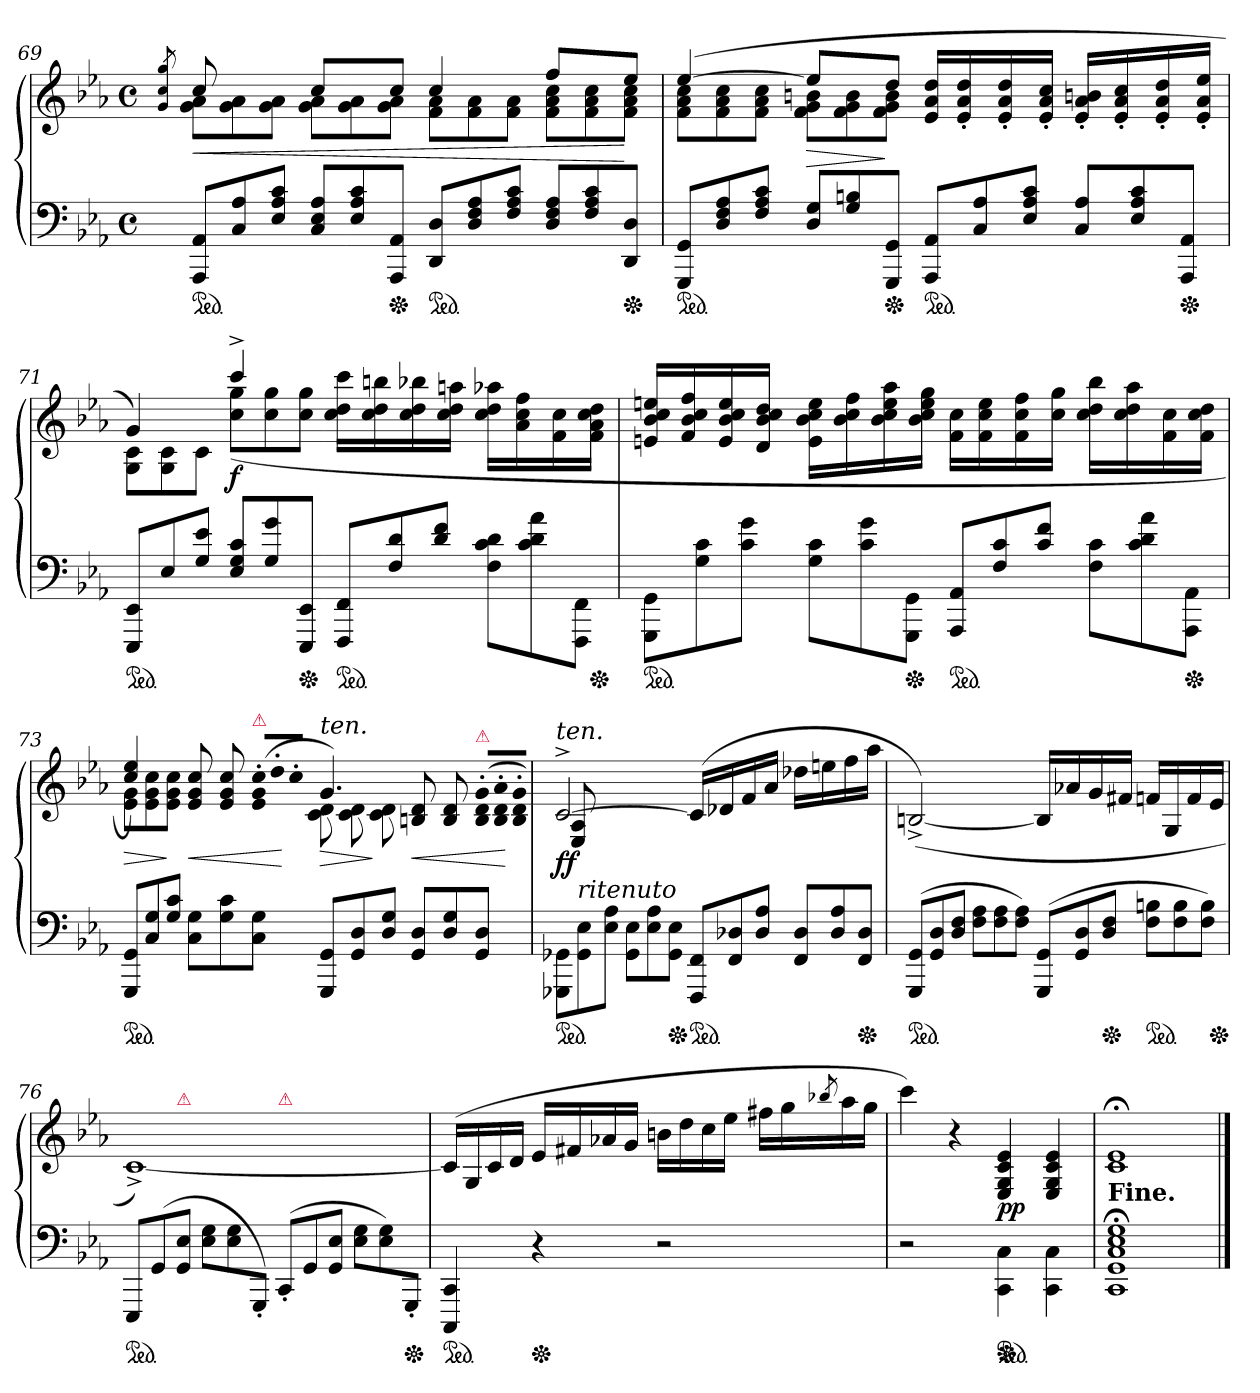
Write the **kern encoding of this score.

**kern	**kern	**dynam
*part1	*part1	*part1
*staff2	*staff1	*staff1/2
*clefF4	*clefG2	*
*k[b-e-a-]	*k[b-e-a-]	*
*M4/4	*M4/4	*
*met(c)	*met(c)	*
=69	=69	=69
.	8qg/ 8qcc/ 8qgg/	.
*Xtuplet	*Xtuplet	*
*	*^	*
*ped	*	*	*
12AAA-/ 12AA-/L	12cc	12g 12a-L	<
12C 12A-	12ryy	12g 12a-	.
12E- 12A- 12cJ	12ryy	12g 12a-J	.
12C/ 12E-/ 12A-/L	12ccL	12g 12a-L	.
12E- 12A- 12c	12ryy	12g 12a-	.
*Xped	*	*	*
12AAA- 12AA-J	12ccJ	12g 12a-J	.
*ped	*	*	*
12DD/ 12D/L	4cc/	12f 12a-L	.
12D/ 12F/ 12A-/	.	12f 12a-	.
12F/ 12A-/ 12c/J	.	12f 12a-J	.
12D/ 12F/ 12A-/L	12ffL	12f 12a- 12ccL	.
12F/ 12A-/ 12c/	12ryy	12f 12a- 12cc	.
*Xped	*	*	*
12DD 12DJ	12ee-J	12f 12a- 12ccJ	[
=70	=70	=70	=70
*ped	*	*	*
12GGG/ 12GG/L	([4ee-	12f 12a- 12ccL	.
12D 12F 12A-	.	12f 12a- 12cc	.
12F 12A- 12cJ	.	12f 12a- 12ccJ	.
12D/ 12G/L	12ee-L]	12f 12g 12bnL	>
12G 12Bn	12raayy	12f 12g 12b	.
*Xped	*	*	*
12GGG 12GGJ	12ddJ	12f 12g 12bJ	]
*ped	*	*	*
12AAA-/ 12AA-/L	16e- 16a- 16ddLL	2rAyy	.
.	16e-'< 16a-'< 16dd'<	.	.
12C 12A-	.	.	.
.	16e-'< 16a-'< 16dd'<	.	.
12E- 12A- 12cJ	.	.	.
.	16e-'< 16a-'< 16cc'<JJ	.	.
12C/ 12A-/L	16e-'< 16a-'< 16bn'<LL	.	.
.	16e-'< 16a-'< 16cc'<	.	.
12E- 12A- 12c	.	.	.
.	16e-'< 16a-'< 16dd'<	.	.
*Xped	*	*	*
12AAA- 12AA-J	.	.	.
.	16e-'< 16a-'< 16ee-'<JJ	.	.
=71	=71	=71	=71
!LO:TX:a:color=crimson:t=⚠	!	!	!
*ped	*	*	*
12EEE-/ 12EE-/L	4g)	12G 12cL	.
12E-	.	12G 12c	.
12G 12e-J	.	12cJ	.
12E-/ 12G/ 12c/L	4ccc^>	(>12cc 12ggL	f
12G 12g	.	12cc 12gg	.
*Xped	*	*	*
12EEE- 12EE-J	.	12cc 12ggJ	.
*ped	*	*	*
12FFF 12FFL	16cc\ 16dd\ 16ccc\LL	2rcyy	.
.	16cc 16dd 16bbn	.	.
12F/ 12d/	.	.	.
.	16cc 16dd 16bb-X	.	.
12d 12fJ	.	.	.
.	16cc 16dd 16aanJJ	.	.
12F\ 12c\ 12d\L	16cc\ 16dd\ 16aa-X\LL	.	.
.	16a- 16cc 16ff	.	.
12c\ 12d\ 12a-\	.	.	.
.	16f 16cc	.	.
12FFF/ 12FF/J	.	.	.
*Xped	*	*	*
.	16f 16a- 16cc 16ddJJ	.	.
*	*v	*v	*
=72	=72	=72
!LO:TX:a:color=crimson:t=⚠	!	!
*ped	*	*
12GGG/ 12GG/L	16en/ 16b-/ 16cc/ 16een/LL	.
.	16f 16b- 16cc 16ff	.
12G\ 12c\	.	.
.	16e 16b- 16cc 16ee	.
12c\ 12g\J	.	.
.	16d 16b- 16cc 16ddJJ	.
12G\ 12c\L	16e 16b- 16cc 16eeLL	.
.	16b- 16cc 16ff	.
12c\ 12g\	.	.
.	16b- 16cc 16ee 16aa-	.
*Xped	*	*
12GGG/ 12GG/J	.	.
.	16b- 16cc 16ee 16ggJJ	.
*ped	*	*
12AAA-/ 12AA-/L	16f 16ccLL	.
.	16f 16cc 16ee	.
12F 12c	.	.
.	16f 16cc 16ff	.
12c 12fJ	.	.
.	16cc 16ggJJ	.
12F\ 12c\L	16cc 16dd 16bb-LL	.
.	16cc 16dd 16aa-	.
12c\ 12d\ 12a-\	.	.
.	16f 16cc	.
*Xped	*	*
12AAA-/ 12AA-/J	.	.
.	16f 16cc 16ddJJ	.
=73	=73	=73
*	*^	*
*ped	*	*	*
12GGG/ 12GG/L	4cc 4ee-)	12e- 12gL	>
12C/ 12G/	.	12e- 12g 12cc	.
12G/ 12c/J	.	12e- 12g 12ccJ	]
12C 12GL	36raayy	12e- 12g 12ccL	<
.	36raayy	.	.
.	36raayy	.	.
12G 12c	36raayy	12e- 12g 12cc	.
.	36raayy	.	.
.	36raayy	.	.
!	!LO:TX:a:color=crimson:t=⚠	!	!
!	!LO:N:vis=16	!LO:N:vis=4	!
12C 12GJ	(36cc'>LL	12e- 12g	.
!	!LO:N:vis=16	!	!
.	36dd'>	.	.
!	!LO:N:vis=16	!	!
.	36cc'>JJ	.	[
!	!LO:TX:a:i:t=ten.	!	!
!	!LO:N:vis=4.	!	!
12GGG/ 12GG/L	4g)	12c 12dL	>
12GG/ 12D/	.	12c 12d	.
12D/ 12G/J	.	12c 12dJ	]
12GG/ 12D/L	36raayy	12Bn 12dL	<
.	36raayy	.	.
.	36raayy	.	.
12D/ 12G/	36raayy	12B 12d	.
.	36raayy	.	.
.	36raayy	.	.
!	!LO:TX:a:color=crimson:t=⚠	!	!
!	!LO:N:vis=16	!LO:N:vis=4	!
12GG/ 12D/J	(36g'>LL	12B 12d	.
!	!LO:N:vis=16	!	!
.	36B'> 36d'> 36a-'>	.	.
!	!LO:N:vis=16	!	!
.	36B'> 36d'> 36g'>JJ)	.	[
=74	=74	=74	=74
!	!LO:TX:a:i:t=ten.	!	!
*ped	*	*	*
12GGG-X\ 12GG-X\L	[2c^</	8E-/ 8A-/	ff
!LO:TX:a:i:t=ritenuto	!	!	!
12GG-\ 12E-\	.	.	.
.	.	8reyy	.
12E- 12A-J	.	.	.
12GG-\ 12E-\L	.	2.reyy	.
12E-\ 12A-\	.	.	.
*Xped	*	*	*
12GG-\ 12E-\J	.	.	.
*ped	*	*	*
12FFF 12FFL	(>16c/LL]	.	.
.	16d-X	.	.
12FF 12D-X	.	.	.
.	16f	.	.
12D- 12A-J	.	.	.
.	16a-JJ	.	.
12FF 12D-L	16dd-XLL	.	.
.	16een	.	.
12D- 12A-	.	.	.
.	16ff	.	.
*Xped	*	*	*
12FF 12D-J	.	.	.
.	16aa-JJ	.	.
*	*v	*v	*
=75	=75	=75
*ped	*	*
(12GGG 12GGL	(<[2Bn^<)	.
12GG 12D	.	.
12D 12FJ	.	.
12F 12A-L	.	.
12F 12A-	.	.
12F 12A-J)	.	.
(12GGG 12GGL	16BLL]	.
.	16a-X	.
12GG 12D	.	.
.	16g	.
*Xped	*	*
12D 12FJ	.	.
.	16f#XJJ	.
*ped	*	*
12F 12BnL	16fnLL	.
.	16G	.
12F 12B	.	.
.	16f	.
12F 12BJ)	.	.
*Xped	*	*
.	16e-JJ	.
=76	=76	=76
*	*^	*
*	*	*^	*
*ped	*	*	*	*
12EEE-L	[1c^<)	6ryy	2ryy	.
(>12GG	.	.	.	.
!	!	!LO:TX:a:color=crimson:t=⚠	!	!
12GG 12E-J	.	3%2ryy	.	.
12E-\ 12G\L	.	.	.	.
12E-\ 12G\	.	.	.	.
12GGG'</J)	.	.	.	.
!	!	!	!LO:TX:a:color=crimson:t=⚠	!
(>12CC'</L	.	.	2ryy	.
12GG	.	.	.	.
12GG 12E-J	.	.	.	.
12E-\ 12G\L	.	.	.	.
12E-\ 12G\)	.	6ryy	.	.
*Xped	*	*	*	*
12GGG'</J	.	.	.	.
*	*v	*v	*v	*
=77	=77	=77
*ped	*	*
4CCC 4CC	(>16cLL]	.
.	16G	.
.	16c	.
.	16dJJ	.
*Xped	*	*
4r	16e-LL	.
.	16f#X	.
.	16a-X	.
.	16gJJ	.
2r	16bnLL	.
.	16dd	.
.	16cc	.
.	16ee-JJ	.
.	16ff#XLL	.
.	16gg	.
.	8qbb-X/	.
.	16aa-	.
.	16ggJJ	.
=78	=78	=78
2r	4ccc)	.
.	4r	.
*ped	*	*
*Xped	*	*
4CC\ 4C\	4E-/ 4G/ 4c/ 4e-/	pp
4CC\ 4C\	4E-/ 4G/ 4c/ 4e-/	.
=79	=79	=79
!LO:TX:a:B:t=Fine.	!	!
1CC; 1GG; 1C; 1E-; 1G;	1c;< 1e-;<	.
==	==	==
*-	*-	*-
